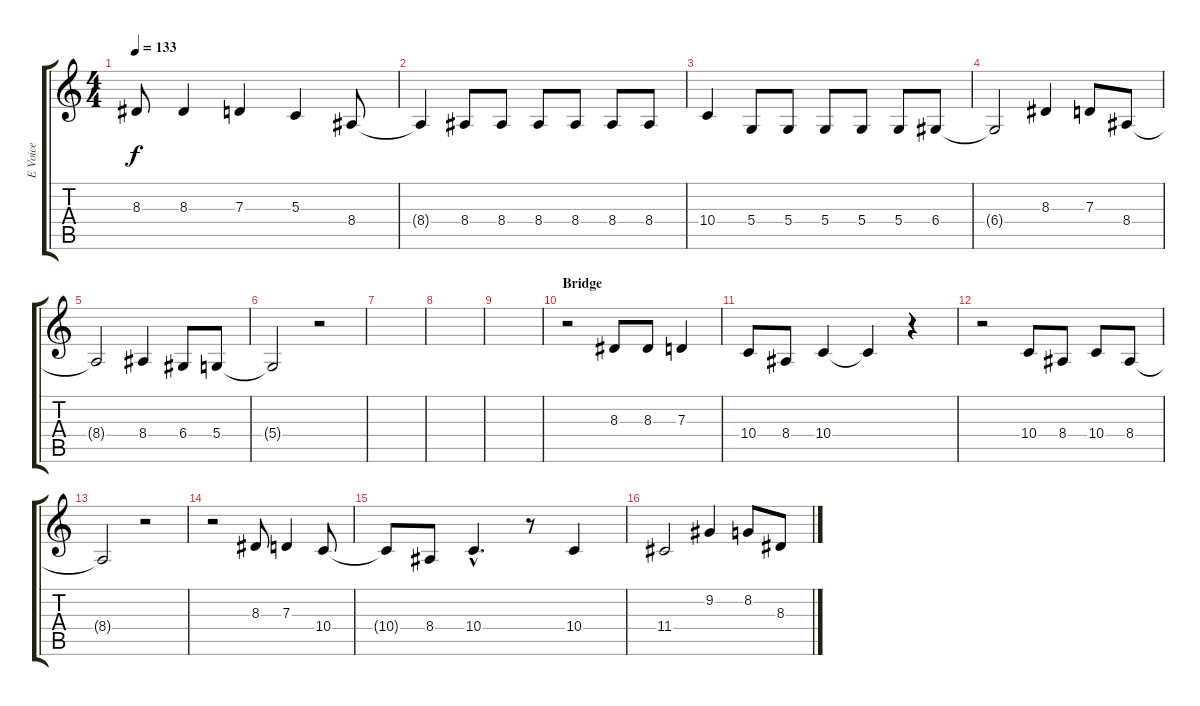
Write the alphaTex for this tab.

\track ("E Voice" "E Voice") {instrument sopranosax}
\staff {score tabs}
\tuning (E4 B3 G3 D3 A2 E2) {hide}
\ts (4 4)
\tempo 133
\clef g2
\ks c
8.3.8{dy f} 8.3.4 7.3.4 5.3.4 8.4.8 |
8.4{t}.4 8.4.8 8.4.8 8.4.8 8.4.8 8.4.8 8.4.8 |
10.4.4 5.4.8 5.4.8 5.4.8 5.4.8 5.4.8 6.4.8 |
6.4{t}.2 8.3.4 7.3.8 8.4.8 |
8.4{t}.2 8.4.4 6.4.8 5.4.8 |
5.4{t}.2 r.2 |
|
|
|
\section ("" "Bridge")
r.2 8.3.8 8.3.8 7.3.4 |
10.4.8 8.4.8 10.4.4 10.4{t}.4 r.4 |
r.2 10.4.8 8.4.8 10.4.8 8.4.8 |
8.4{t}.2 r.2 |
r.2 8.3.8 7.3.4 10.4.8 |
10.4{t}.8 8.4.8 10.4{hac}.4{d} r.8 10.4.4 |
11.4.2 9.2.4 8.2.8 8.3.8
